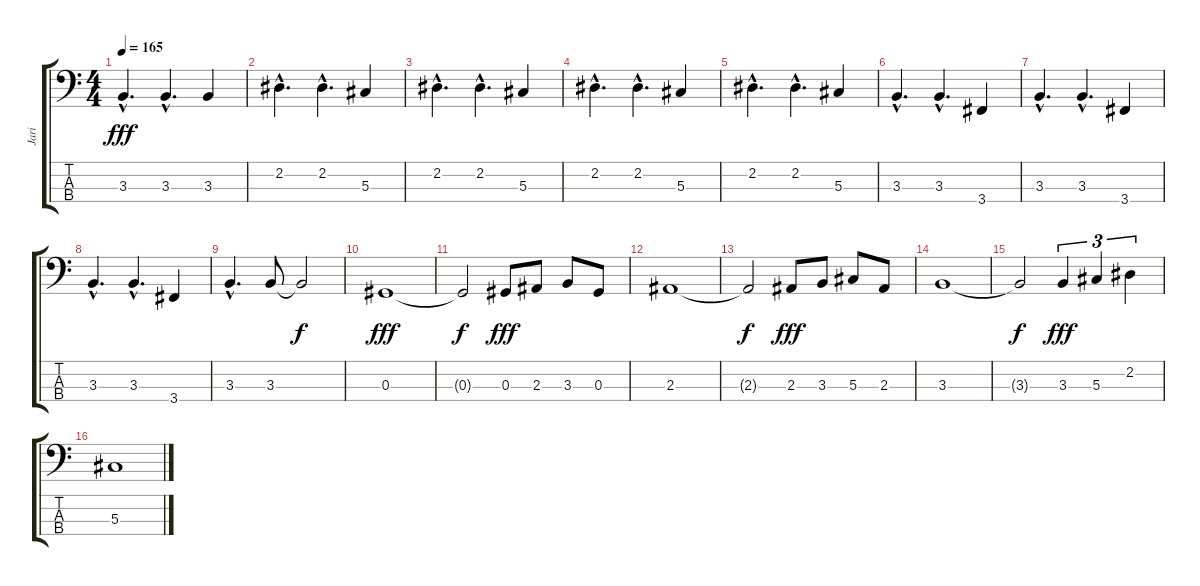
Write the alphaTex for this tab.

\track ("Jari" "Jari") {instrument electricbassfinger}
\staff {score tabs}
\tuning (Gb2 Db2 Ab1 Eb1) {hide}
\ts (4 4)
\tempo 165
\clef f4
\ks c
3.3{hac}.4{d dy fff} 3.3{hac}.4{d} 3.3.4 |
2.2{hac}.4{d} 2.2{hac}.4{d} 5.3.4 |
2.2{hac}.4{d} 2.2{hac}.4{d} 5.3.4 |
2.2{hac}.4{d} 2.2{hac}.4{d} 5.3.4 |
2.2{hac}.4{d} 2.2{hac}.4{d} 5.3.4 |
3.3{hac}.4{d} 3.3{hac}.4{d} 3.4.4 |
3.3{hac}.4{d} 3.3{hac}.4{d} 3.4.4 |
3.3{hac}.4{d} 3.3{hac}.4{d} 3.4.4 |
3.3{hac}.4{d} 3.3.8 3.3{t}.2{dy f} |
0.3.1{dy fff} |
0.3{t}.2{dy f} 0.3.8{dy fff} 2.3.8 3.3.8 0.3.8 |
2.3.1 |
2.3{t}.2{dy f} 2.3.8{dy fff} 3.3.8 5.3.8 2.3.8 |
3.3.1 |
3.3{t}.2{dy f} 3.3.4{tu (3 2) dy fff} 5.3.4{tu (3 2)} 2.2.4{tu (3 2)} |
5.3.1
